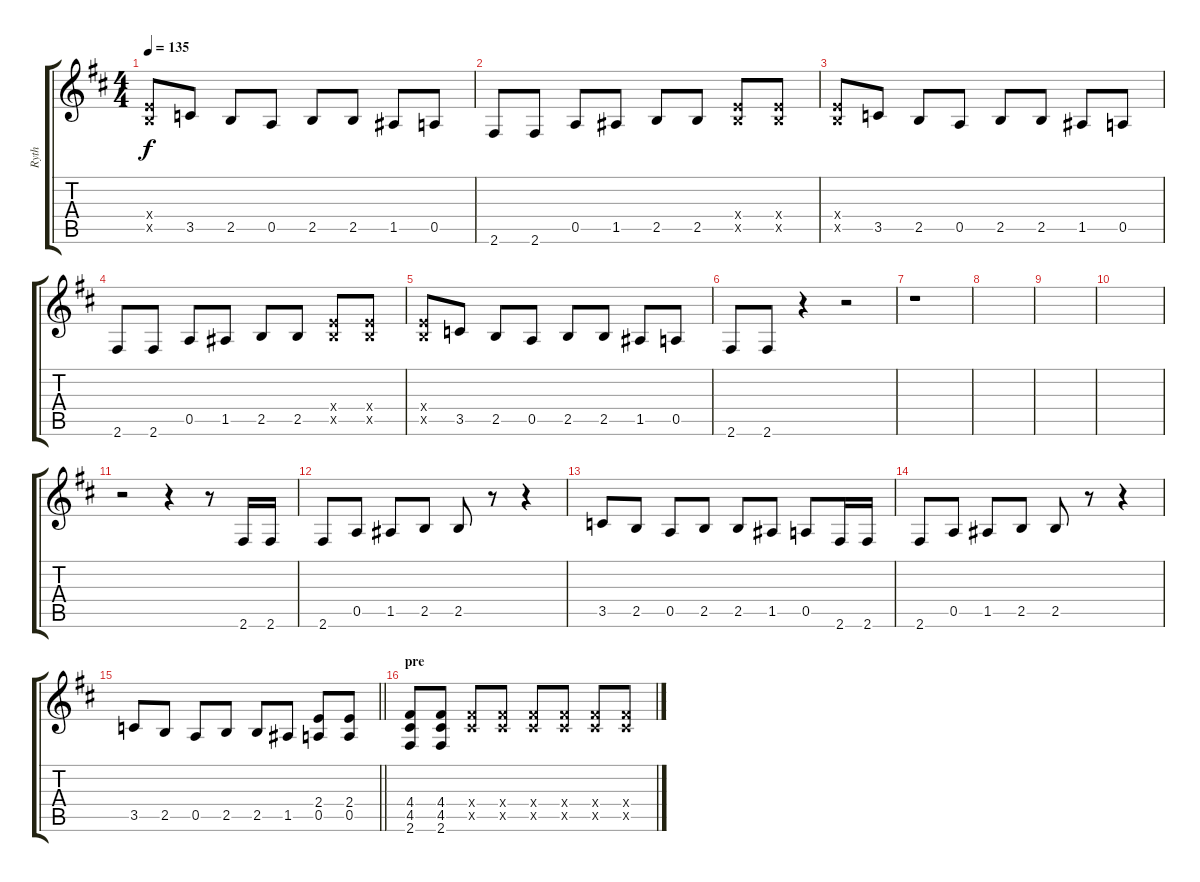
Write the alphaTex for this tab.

\track ("Ryth" "Ryth") {instrument overdrivenguitar}
\staff {score tabs}
\tuning (E4 B3 G3 D3 A2 E2) {hide}
\ts (4 4)
\tempo 135
\clef g2
\ks d
(2.4{x} 2.5{x}).8{dy f} 3.5.8 2.5.8 0.5.8 2.5.8 2.5.8 1.5.8 0.5.8 |
2.6.8 2.6.8 0.5.8 1.5.8 2.5.8 2.5.8 (2.4{x} 2.5{x}).8 (2.4{x} 2.5{x}).8 |
(2.4{x} 2.5{x}).8 3.5.8 2.5.8 0.5.8 2.5.8 2.5.8 1.5.8 0.5.8 |
2.6.8 2.6.8 0.5.8 1.5.8 2.5.8 2.5.8 (2.4{x} 2.5{x}).8 (2.4{x} 2.5{x}).8 |
(2.4{x} 2.5{x}).8 3.5.8 2.5.8 0.5.8 2.5.8 2.5.8 1.5.8 0.5.8 |
2.6.8 2.6.8 r.4 r.2 |
r.1 |
|
|
|
r.2 r.4 r.8 2.6.16 2.6.16 |
2.6.8 0.5.8 1.5.8 2.5.8 2.5.8 r.8 r.4 |
3.5.8 2.5.8 0.5.8 2.5.8 2.5.8 1.5.8 0.5.8 2.6.16 2.6.16 |
2.6.8 0.5.8 1.5.8 2.5.8 2.5.8 r.8 r.4 |
\barLineRight lightlight
3.5.8 2.5.8 0.5.8 2.5.8 2.5.8 1.5.8 (2.4 0.5).8 (2.4 0.5).8 |
\section ("" "pre")
(4.4 4.5 2.6).8 (4.4 4.5 2.6).8 (4.4{x} 4.5{x}).8 (4.4{x} 4.5{x}).8 (4.4{x} 4.5{x}).8 (4.4{x} 4.5{x}).8 (4.4{x} 4.5{x}).8 (4.4{x} 4.5{x}).8
